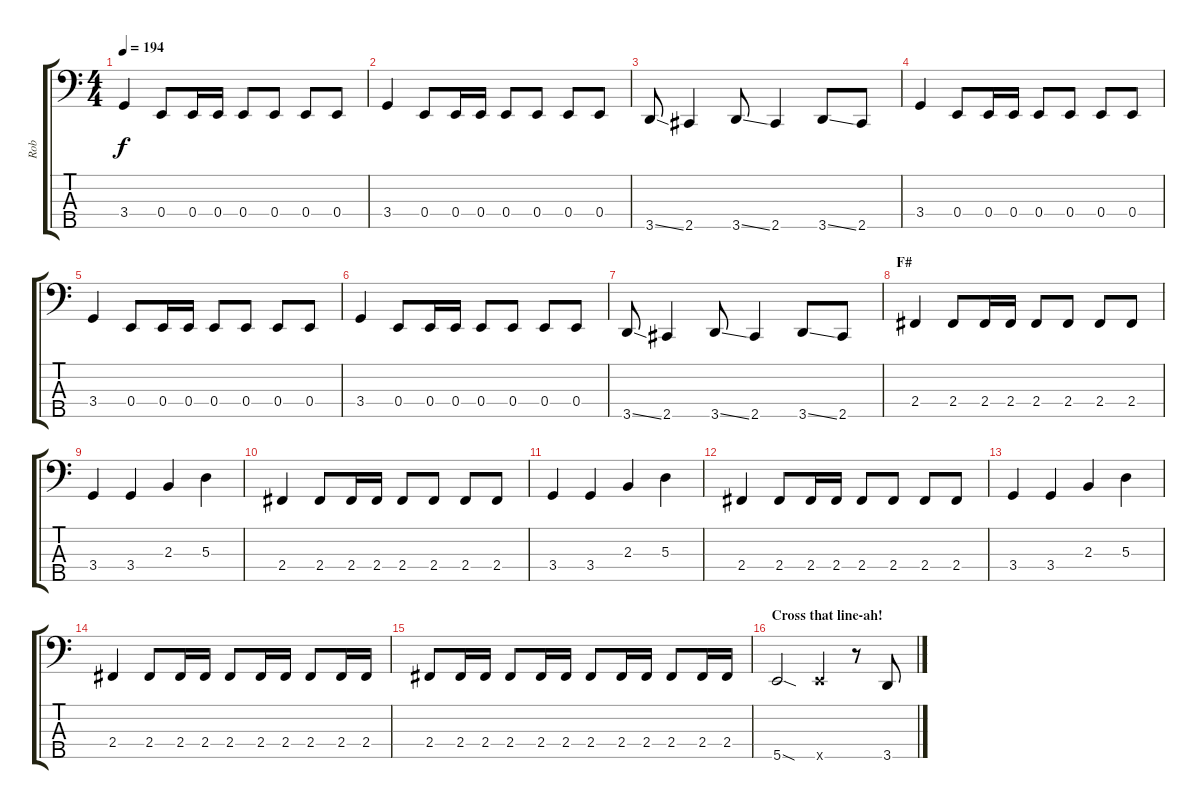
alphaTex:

\track ("Rob" "Rob") {instrument electricbassfinger}
\staff {score tabs}
\tuning (G2 D2 A1 E1 B0) {hide}
\ts (4 4)
\tempo 194
\clef f4
\ks c
3.4.4{dy f} 0.4.8 0.4.16 0.4.16 0.4.8 0.4.8 0.4.8 0.4.8 |
3.4.4 0.4.8 0.4.16 0.4.16 0.4.8 0.4.8 0.4.8 0.4.8 |
3.5{ss}.8 2.5.4 3.5{ss}.8 2.5.4 3.5{ss}.8 2.5.8 |
3.4.4 0.4.8 0.4.16 0.4.16 0.4.8 0.4.8 0.4.8 0.4.8 |
3.4.4 0.4.8 0.4.16 0.4.16 0.4.8 0.4.8 0.4.8 0.4.8 |
3.4.4 0.4.8 0.4.16 0.4.16 0.4.8 0.4.8 0.4.8 0.4.8 |
3.5{ss}.8 2.5.4 3.5{ss}.8 2.5.4 3.5{ss}.8 2.5.8 |
\section ("" "F#")
2.4.4 2.4.8 2.4.16 2.4.16 2.4.8 2.4.8 2.4.8 2.4.8 |
3.4.4 3.4.4 2.3.4 5.3.4 |
2.4.4 2.4.8 2.4.16 2.4.16 2.4.8 2.4.8 2.4.8 2.4.8 |
3.4.4 3.4.4 2.3.4 5.3.4 |
2.4.4 2.4.8 2.4.16 2.4.16 2.4.8 2.4.8 2.4.8 2.4.8 |
3.4.4 3.4.4 2.3.4 5.3.4 |
2.4.4 2.4.8 2.4.16 2.4.16 2.4.8 2.4.16 2.4.16 2.4.8 2.4.16 2.4.16 |
2.4.8 2.4.16 2.4.16 2.4.8 2.4.16 2.4.16 2.4.8 2.4.16 2.4.16 2.4.8 2.4.16 2.4.16 |
\section ("" "Cross that line-ah!")
5.5{sod}.2 5.5{x}.4 r.8 3.5.8
